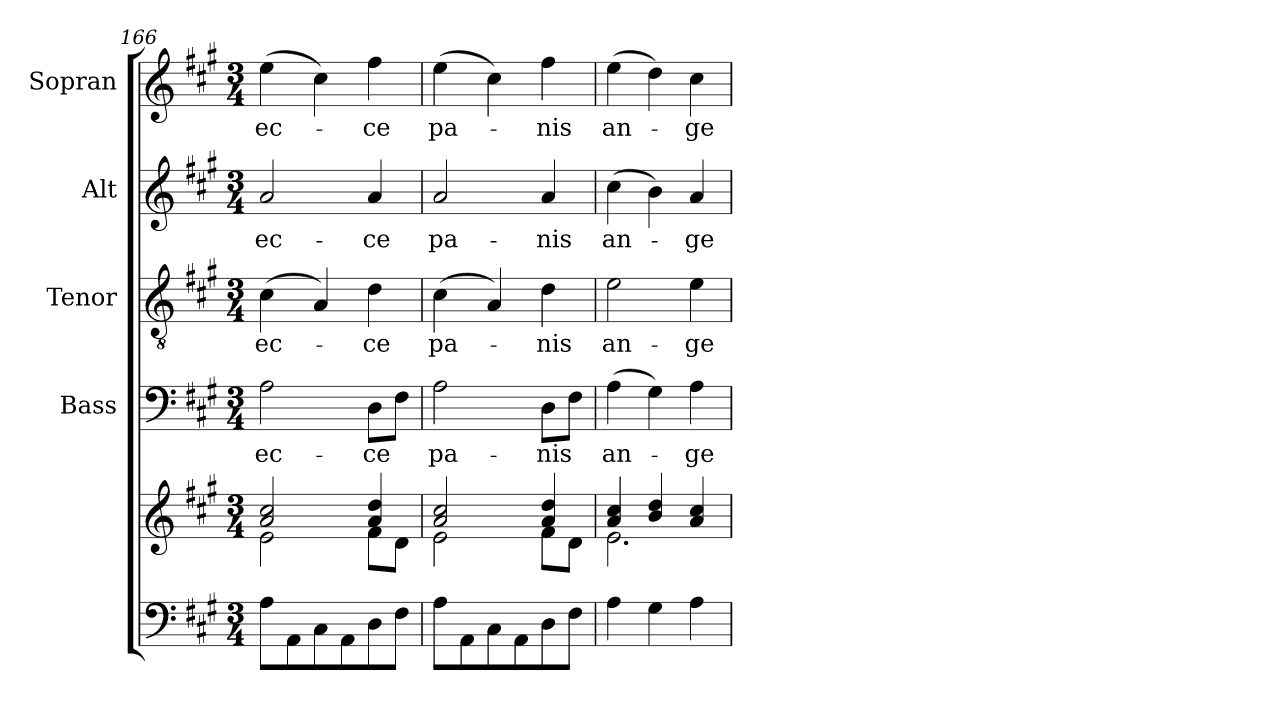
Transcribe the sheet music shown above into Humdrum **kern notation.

**kern	**kern	**kern	**text	**kern	**text	**kern	**text	**kern	**text
*part5	*part5	*part4	*part4	*part3	*part3	*part2	*part2	*part1	*part1
*staff6	*staff5	*staff4	*staff4	*staff3	*staff3	*staff2	*staff2	*staff1	*staff1
*	*	*I"Bass	*	*I"Tenor	*	*I"Alt	*	*I"Sopran	*
*	*	*I'B.	*	*I'T.	*	*I'A.	*	*I'S.	*
!!LO:PB:g=z
*clefF4	*clefG2	*clefF4	*	*clefGv2	*	*clefG2	*	*clefG2	*
*k[f#c#g#]	*k[f#c#g#]	*k[f#c#g#]	*	*k[f#c#g#]	*	*k[f#c#g#]	*	*k[f#c#g#]	*
*A:	*A:	*A:	*	*A:	*	*A:	*	*A:	*
*M3/4	*M3/4	*M3/4	*	*M3/4	*	*M3/4	*	*M3/4	*
=166	=166	=166	=166	=166	=166	=166	=166	=166	=166
*	*^	*	*	*	*	*	*	*	*
!	!	!	!	!LO:LY:b	!	!LO:LY:b	!	!LO:LY:b	!	!LO:LY:b
8A\L	2a/ 2cc#/	2e\	2A\	ec-	(>4c#\	ec-	2a/	ec-	(>4ee\	ec-
8AA\	.	.	.	.	.	.	.	.	.	.
8C#\	.	.	.	.	4A/)	.	.	.	4cc#\)	.
8AA\	.	.	.	.	.	.	.	.	.	.
!	!	!	!	!LO:LY:b	!	!LO:LY:b	!	!LO:LY:b	!	!LO:LY:b
8D\	4a/ 4dd/	8f#\L	8D\L	-ce	4d\	-ce	4a/	-ce	4ff#\	-ce
8F#\J	.	8d\J	8F#\J	.	.	.	.	.	.	.
=167	=167	=167	=167	=167	=167	=167	=167	=167	=167	=167
!	!	!	!	!LO:LY:b	!	!LO:LY:b	!	!LO:LY:b	!	!LO:LY:b
8A\L	2a/ 2cc#/	2e\	2A\	pa-	(>4c#\	pa-	2a/	pa-	(>4ee\	pa-
8AA\	.	.	.	.	.	.	.	.	.	.
8C#\	.	.	.	.	4A/)	.	.	.	4cc#\)	.
8AA\	.	.	.	.	.	.	.	.	.	.
!	!	!	!	!LO:LY:b	!	!LO:LY:b	!	!LO:LY:b	!	!LO:LY:b
8D\	4a/ 4dd/	8f#\L	8D\L	-nis	4d\	-nis	4a/	-nis	4ff#\	-nis
8F#\J	.	8d\J	8F#\J	.	.	.	.	.	.	.
=168	=168	=168	=168	=168	=168	=168	=168	=168	=168	=168
!	!	!	!	!LO:LY:b	!	!LO:LY:b	!	!LO:LY:b	!	!LO:LY:b
4A\	4a/ 4cc#/	2.e\	(>4A\	an-	2e\	an-	(>4cc#\	an-	(>4ee\	an-
4G#\	4b/ 4dd/	.	4G#\)	.	.	.	4b\)	.	4dd\)	.
!	!	!	!	!LO:LY:b	!	!LO:LY:b	!	!LO:LY:b	!	!LO:LY:b
4A\	4a/ 4cc#/	.	4A\	-ge-	4e\	-ge-	4a/	-ge-	4cc#\	-ge-
*	*v	*v	*	*	*	*	*	*	*	*
=	=	=	=	=	=	=	=	=	=
*-	*-	*-	*-	*-	*-	*-	*-	*-	*-
